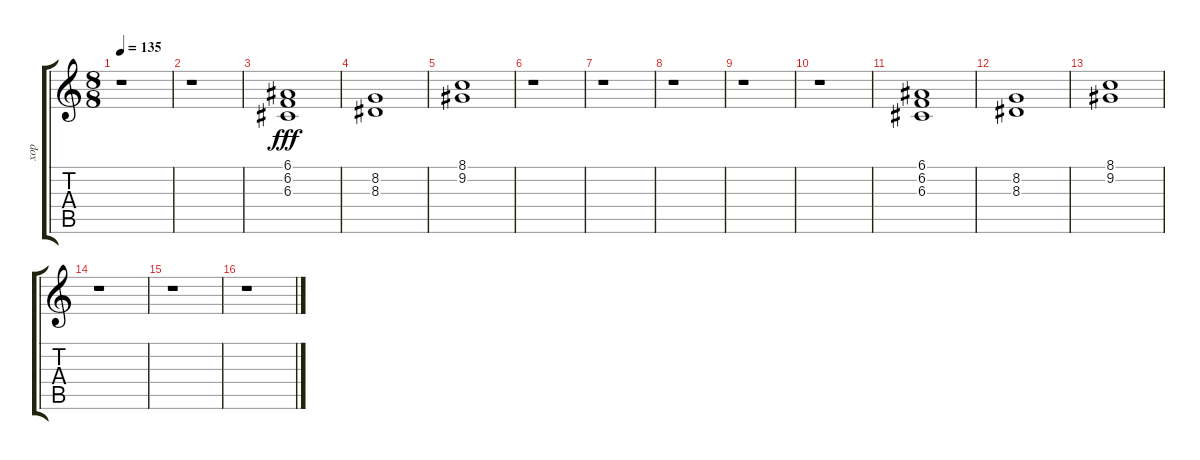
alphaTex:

\track ("хор" "хор") {instrument synthvoice}
\staff {score tabs}
\tuning (E4 B3 G3 D3 A2 E2) {hide}
\ts (8 8)
\tempo 135
\clef g2
\ks c
r.1{dy fff} |
r.1 |
(6.1 6.2 6.3).1 |
(8.2 8.3).1 |
(8.1 9.2).1 |
r.1 |
r.1 |
r.1 |
r.1 |
r.1 |
(6.1 6.2 6.3).1 |
(8.2 8.3).1 |
(8.1 9.2).1 |
r.1 |
r.1 |
r.1
